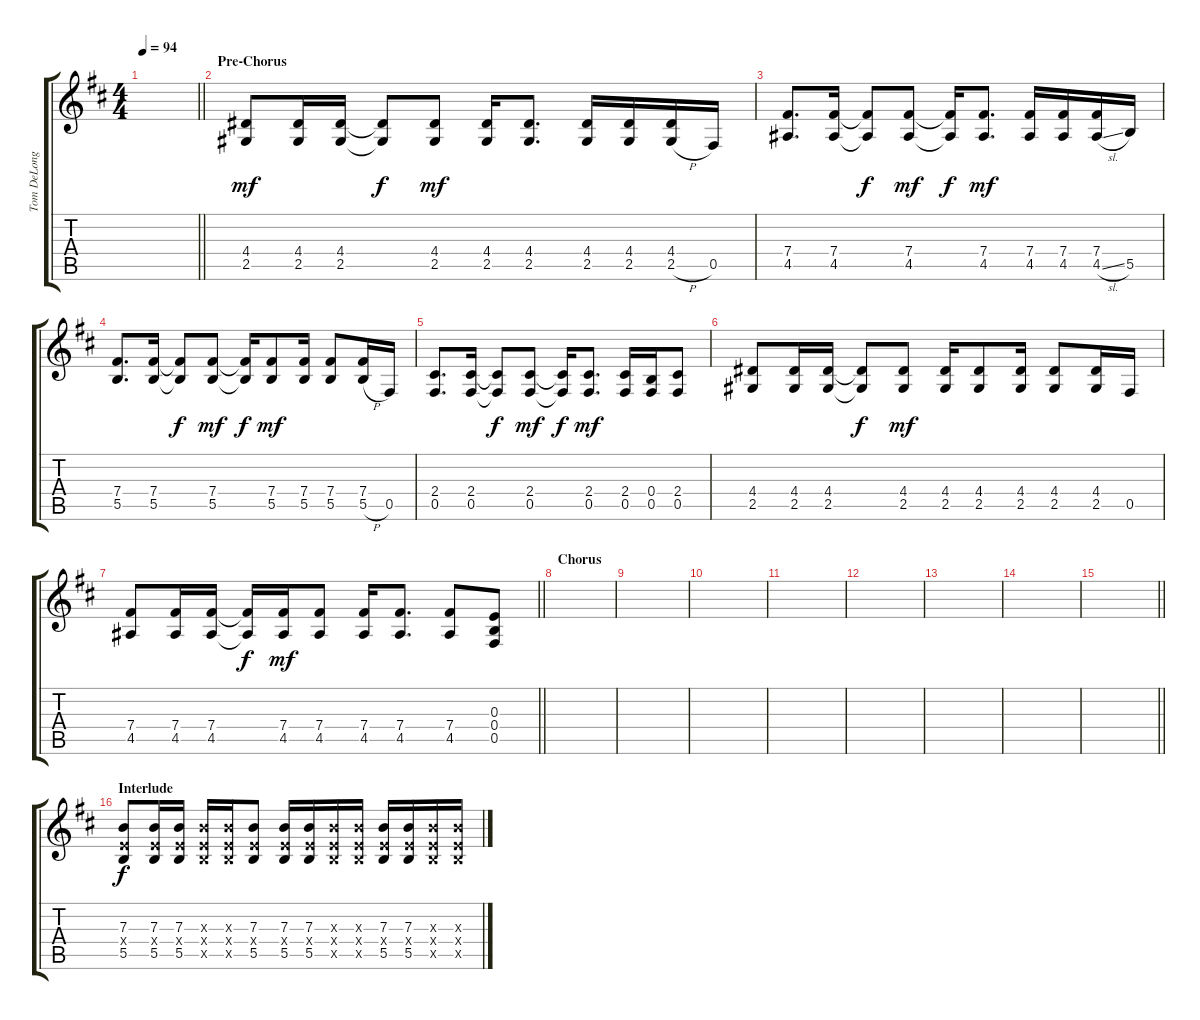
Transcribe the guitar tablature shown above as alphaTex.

\track ("Tom DeLonge 2" "Tom DeLong") {instrument distortionguitar}
\staff {score tabs}
\tuning (Db4 Ab3 E3 B2 Gb2 Db2) {hide}
\ts (4 4)
\tempo 94
\clef g2
\barLineRight lightlight
\ks d
|
\section ("" "Pre-Chorus")
(4.4 2.5).8{dy mf} (4.4 2.5).16 (4.4 2.5).16 (4.4{t} 2.5{t}).8{dy f} (4.4 2.5).8{dy mf} (4.4 2.5).16 (4.4 2.5).8{d} (4.4 2.5).16 (4.4 2.5).16 (4.4 2.5{h}).16 0.5.16 |
(7.4 4.5).8{d} (7.4 4.5).16 (7.4{t} 4.5{t}).8{dy f} (7.4 4.5).8{dy mf} (7.4{t} 4.5{t}).16{dy f} (7.4 4.5).8{d dy mf} (7.4 4.5).16 (7.4 4.5).16 (7.4 4.5{sl}).16 5.5.16 |
(7.4 5.5).8{d} (7.4 5.5).16 (7.4{t} 5.5{t}).8{dy f} (7.4 5.5).8{dy mf} (7.4{t} 5.5{t}).16{dy f} (7.4 5.5).8{dy mf} (7.4 5.5).16 (7.4 5.5).8 (7.4 5.5{h}).16 0.5.16 |
(2.4 0.5).8{d} (2.4 0.5).16 (2.4{t} 0.5{t}).8{dy f} (2.4 0.5).8{dy mf} (2.4{t} 0.5{t}).16{dy f} (2.4 0.5).8{d dy mf} (2.4 0.5).16 (0.4 0.5).16 (2.4 0.5).8 |
(4.4 2.5).8 (4.4 2.5).16 (4.4 2.5).16 (4.4{t} 2.5{t}).8{dy f} (4.4 2.5).8{dy mf} (4.4 2.5).16 (4.4 2.5).8 (4.4 2.5).16 (4.4 2.5).8 (4.4 2.5).16 0.5.16 |
\barLineRight lightlight
(7.4 4.5).8 (7.4 4.5).16 (7.4 4.5).16 (7.4{t} 4.5{t}).16{dy f} (7.4 4.5).16{dy mf} (7.4 4.5).8 (7.4 4.5).16 (7.4 4.5).8{d} (7.4 4.5).8 (0.3 0.4 0.5).8 |
\section ("" "Chorus")
|
|
|
|
|
|
|
\barLineRight lightlight
|
\section ("" "Interlude")
(7.3 5.4{x} 5.5).8{dy f} (7.3 5.4{x} 5.5).16 (7.3 5.4{x} 5.5).16 (7.3{x} 5.4{x} 5.5{x}).16 (7.3{x} 5.4{x} 5.5{x}).16 (7.3 5.4{x} 5.5).8 (7.3 5.4{x} 5.5).16 (7.3 5.4{x} 5.5).16 (7.3{x} 5.4{x} 5.5{x}).16 (7.3{x} 5.4{x} 5.5{x}).16 (7.3 5.4{x} 5.5).16 (7.3 5.4{x} 5.5).16 (7.3{x} 5.4{x} 5.5{x}).16 (7.3{x} 5.4{x} 5.5{x}).16
